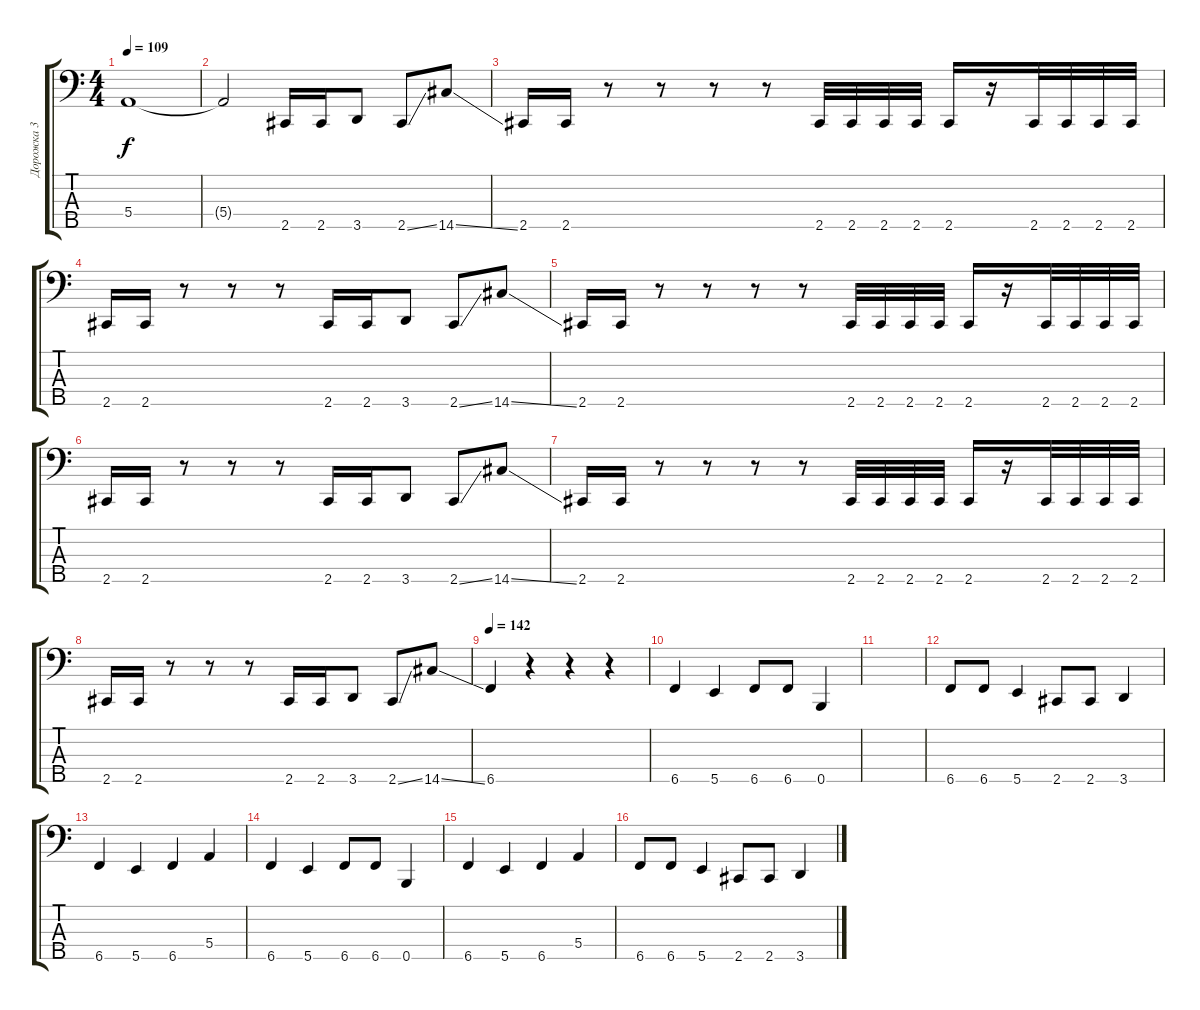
\track ("Дорожка 3" "Дорожка 3") {instrument electricbasspick}
\staff {score tabs}
\tuning (G2 D2 A1 E1 B0) {hide}
\ts (4 4)
\tempo 109
\clef f4
\ks c
5.4.1{dy f} |
5.4{t}.2 2.5.16 2.5.16 3.5.8 2.5{ss}.8 14.5{ss}.8 |
2.5.16 2.5.16 r.8 r.8 r.8 r.8 2.5.32 2.5.32 2.5.32 2.5.32 2.5.16 r.16 2.5.32 2.5.32 2.5.32 2.5.32 |
2.5.16 2.5.16 r.8 r.8 r.8 2.5.16 2.5.16 3.5.8 2.5{ss}.8 14.5{ss}.8 |
2.5.16 2.5.16 r.8 r.8 r.8 r.8 2.5.32 2.5.32 2.5.32 2.5.32 2.5.16 r.16 2.5.32 2.5.32 2.5.32 2.5.32 |
2.5.16 2.5.16 r.8 r.8 r.8 2.5.16 2.5.16 3.5.8 2.5{ss}.8 14.5{ss}.8 |
2.5.16 2.5.16 r.8 r.8 r.8 r.8 2.5.32 2.5.32 2.5.32 2.5.32 2.5.16 r.16 2.5.32 2.5.32 2.5.32 2.5.32 |
2.5.16 2.5.16 r.8 r.8 r.8 2.5.16 2.5.16 3.5.8 2.5{ss}.8 14.5{ss}.8 |
\tempo 142
6.5.4 r.4 r.4 r.4 |
6.5.4 5.5.4 6.5.8 6.5.8 0.5.4 |
|
6.5.8 6.5.8 5.5.4 2.5.8 2.5.8 3.5.4 |
6.5.4 5.5.4 6.5.4 5.4.4 |
6.5.4 5.5.4 6.5.8 6.5.8 0.5.4 |
6.5.4 5.5.4 6.5.4 5.4.4 |
6.5.8 6.5.8 5.5.4 2.5.8 2.5.8 3.5.4
